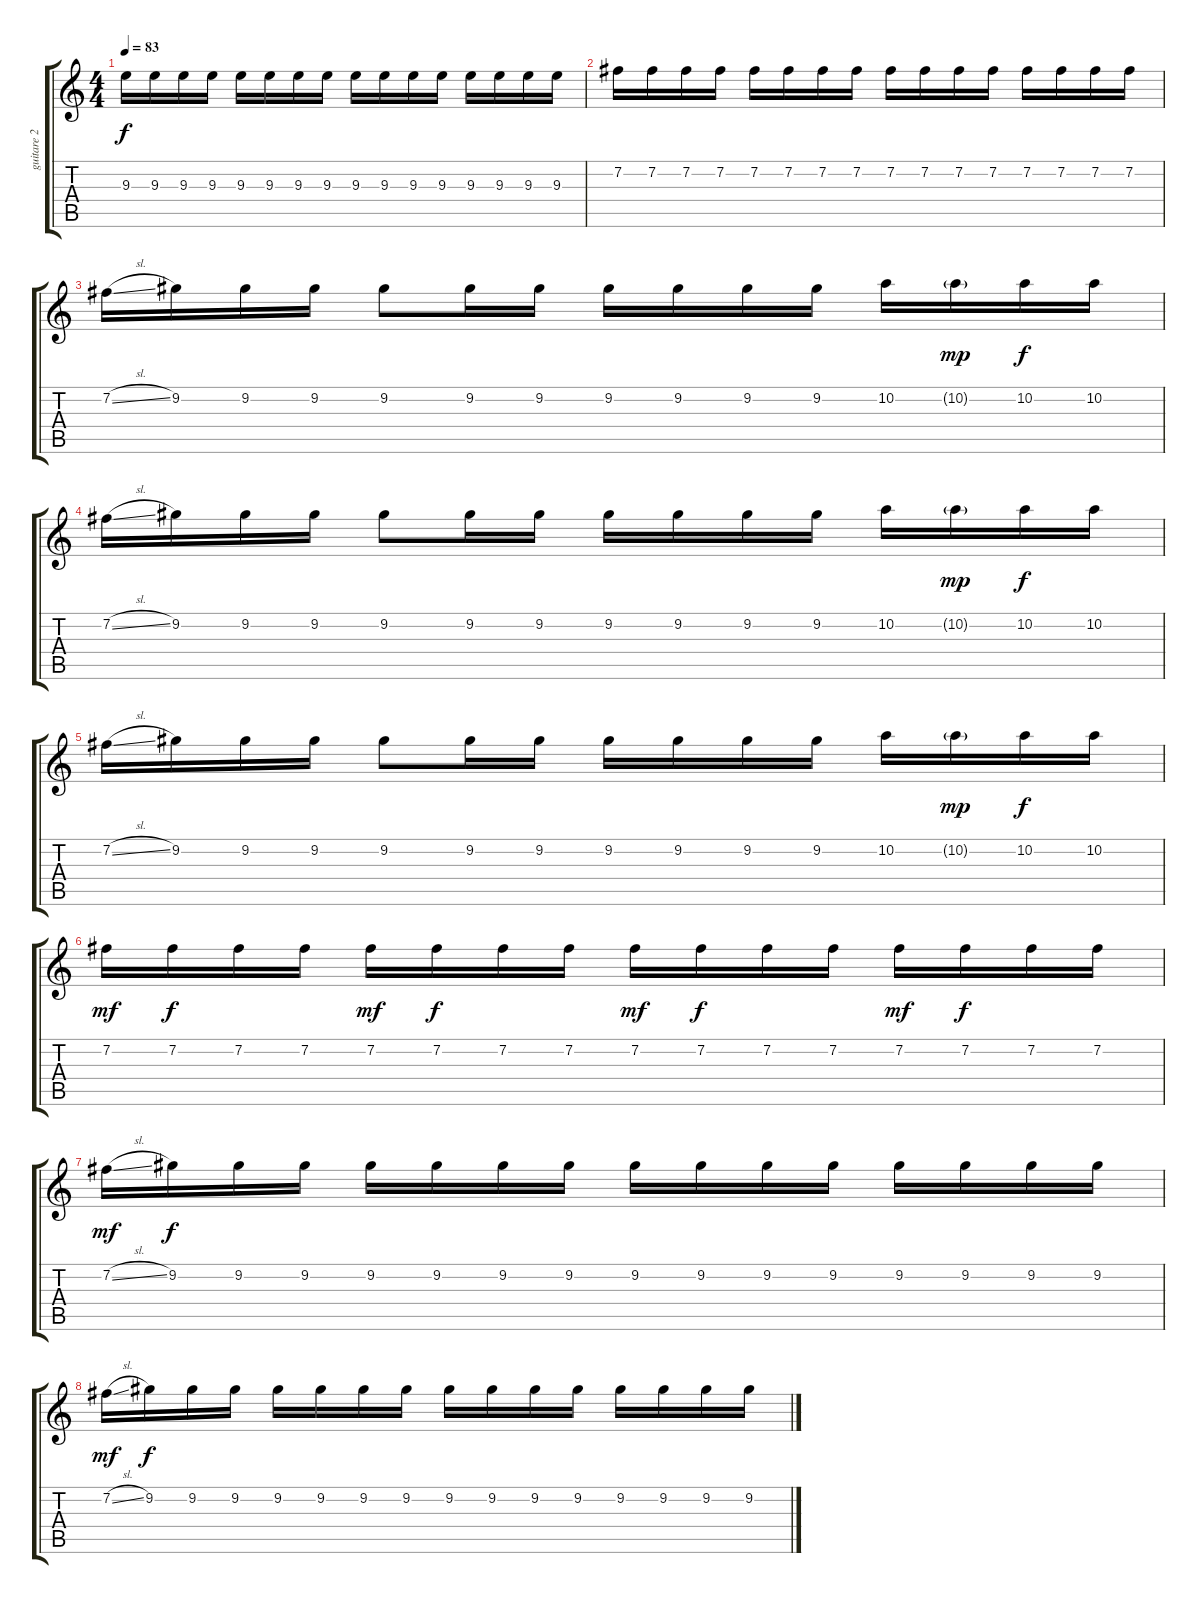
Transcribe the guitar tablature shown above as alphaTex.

\track ("guitare 2 Ga." "guitare 2 ") {instrument acousticguitarnylon}
\staff {score tabs}
\tuning (E4 B3 G3 D3 A2 E2) {hide}
\ts (4 4)
\tempo 83
\clef g2
\ks c
9.3.16{dy f} 9.3.16 9.3.16 9.3.16 9.3.16 9.3.16 9.3.16 9.3.16 9.3.16 9.3.16 9.3.16 9.3.16 9.3.16 9.3.16 9.3.16 9.3.16 |
7.2.16 7.2.16 7.2.16 7.2.16 7.2.16 7.2.16 7.2.16 7.2.16 7.2.16 7.2.16 7.2.16 7.2.16 7.2.16 7.2.16 7.2.16 7.2.16 |
7.2{sl}.16 9.2.16 9.2.16 9.2.16 9.2.8 9.2.16 9.2.16 9.2.16 9.2.16 9.2.16 9.2.16 10.2.16 10.2{g}.16{dy mp} 10.2.16{dy f} 10.2.16 |
7.2{sl}.16 9.2.16 9.2.16 9.2.16 9.2.8 9.2.16 9.2.16 9.2.16 9.2.16 9.2.16 9.2.16 10.2.16 10.2{g}.16{dy mp} 10.2.16{dy f} 10.2.16 |
7.2{sl}.16 9.2.16 9.2.16 9.2.16 9.2.8 9.2.16 9.2.16 9.2.16 9.2.16 9.2.16 9.2.16 10.2.16 10.2{g}.16{dy mp} 10.2.16{dy f} 10.2.16 |
7.2.16{dy mf} 7.2.16{dy f} 7.2.16 7.2.16 7.2.16{dy mf} 7.2.16{dy f} 7.2.16 7.2.16 7.2.16{dy mf} 7.2.16{dy f} 7.2.16 7.2.16 7.2.16{dy mf} 7.2.16{dy f} 7.2.16 7.2.16 |
7.2{sl}.16{dy mf} 9.2.16{dy f} 9.2.16 9.2.16 9.2.16 9.2.16 9.2.16 9.2.16 9.2.16 9.2.16 9.2.16 9.2.16 9.2.16 9.2.16 9.2.16 9.2.16 |
7.2{sl}.16{dy mf} 9.2.16{dy f} 9.2.16 9.2.16 9.2.16 9.2.16 9.2.16 9.2.16 9.2.16 9.2.16 9.2.16 9.2.16 9.2.16 9.2.16 9.2.16 9.2.16
